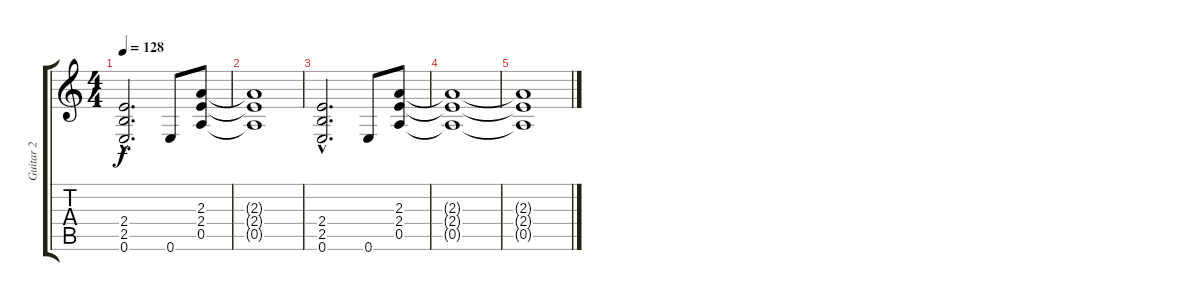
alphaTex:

\track ("Guitar 2" "Guitar 2") {instrument distortionguitar}
\staff {score tabs}
\tuning (E4 B3 G3 D3 A2 E2) {hide}
\ts (4 4)
\tempo 128
\clef g2
\ks c
(2.4{hac} 2.5{hac} 0.6{hac}).2{d dy f} 0.6.8 (2.3 2.4 0.5).8 |
(2.3{t} 2.4{t} 0.5{t}).1 |
(2.4{hac} 2.5{hac} 0.6{hac}).2{d} 0.6.8 (2.3 2.4 0.5).8 |
(2.3{t} 2.4{t} 0.5{t}).1 |
(2.3{t} 2.4{t} 0.5{t}).1
